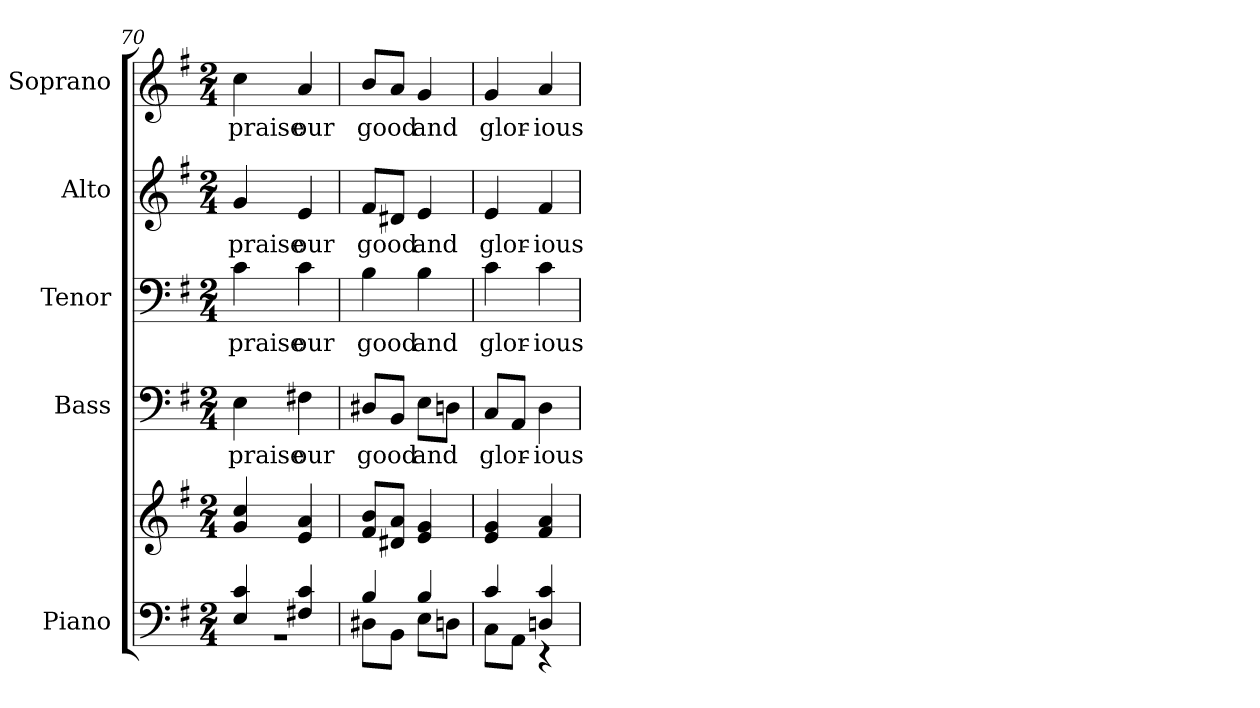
**kern	**kern	**kern	**text	**kern	**text	**kern	**text	**kern	**text
*part5	*part5	*part4	*part4	*part3	*part3	*part2	*part2	*part1	*part1
*staff6	*staff5	*staff4	*staff4	*staff3	*staff3	*staff2	*staff2	*staff1	*staff1
*I"Piano	*	*I"Bass	*	*I"Tenor	*	*I"Alto	*	*I"Soprano	*
*I'Pno.	*	*I'B.	*	*I'T.	*	*I'A.	*	*I'S.	*
*clefF4	*clefG2	*clefF4	*	*clefF4	*	*clefG2	*	*clefG2	*
*k[f#]	*k[f#]	*k[f#]	*	*k[f#]	*	*k[f#]	*	*k[f#]	*
*G:	*G:	*G:	*	*G:	*	*G:	*	*G:	*
*M2/4	*M2/4	*M2/4	*	*M2/4	*	*M2/4	*	*M2/4	*
=70	=70	=70	=70	=70	=70	=70	=70	=70	=70
*^	*	*	*	*	*	*	*	*	*
!	!	!	!	!LO:LY:b:color=#000000	!	!	!	!	!	!
!	!	!	!	!	!	!LO:LY:b:color=#000000	!	!	!	!
!	!	!	!	!	!	!	!	!LO:LY:b:color=#000000	!	!
!	!	!	!	!	!	!	!	!	!	!LO:LY:b:color=#000000
4Ei/ 4ci	2r	4gi/ 4cci	4Ei\	praise	4ci\	praise	4gi/	praise	4cci\	praise
!	!	!	!	!LO:LY:b:color=#000000	!	!	!	!	!	!
!	!	!	!	!	!	!LO:LY:b:color=#000000	!	!	!	!
!	!	!	!	!	!	!	!	!LO:LY:b:color=#000000	!	!
!	!	!	!	!	!	!	!	!	!	!LO:LY:b:color=#000000
4F#Xi/ 4ci	.	4ei/ 4ai	4F#Xi\	our	4ci\	our	4ei/	our	4ai/	our
=71	=71	=71	=71	=71	=71	=71	=71	=71	=71	=71
!	!	!	!	!LO:LY:b:color=#000000	!	!	!	!	!	!
!	!	!	!	!	!	!LO:LY:b:color=#000000	!	!	!	!
!	!	!	!	!	!	!	!	!LO:LY:b:color=#000000	!	!
!	!	!	!	!	!	!	!	!	!	!LO:LY:b:color=#000000
4Bi/	8D#Xi\L	8f#i/ 8biL	8D#Xi/L	good	4Bi\	good	8f#i/L	good	8bi/L	good
.	8BBi\J	8d#Xi/ 8aiJ	8BBi/J	.	.	.	8d#Xi/J	.	8ai/J	.
!	!	!	!	!LO:LY:b:color=#000000	!	!	!	!	!	!
!	!	!	!	!	!	!LO:LY:b:color=#000000	!	!	!	!
!	!	!	!	!	!	!	!	!LO:LY:b:color=#000000	!	!
!	!	!	!	!	!	!	!	!	!	!LO:LY:b:color=#000000
4Bi/	8Ei\L	4ei/ 4gi	8Ei\L	and	4Bi\	and	4ei/	and	4gi/	and
.	8Dni\J	.	8Dni\J	.	.	.	.	.	.	.
!!LO:PB:g=z
=72	=72	=72	=72	=72	=72	=72	=72	=72	=72	=72
!	!	!	!	!LO:LY:b:color=#000000	!	!	!	!	!	!
!	!	!	!	!	!	!LO:LY:b:color=#000000	!	!	!	!
!	!	!	!	!	!	!	!	!LO:LY:b:color=#000000	!	!
!	!	!	!	!	!	!	!	!	!	!LO:LY:b:color=#000000
4ci/	8Ci\L	4ei/ 4gi	8Ci/L	glor-	4ci\	glor-	4ei/	glor-	4gi/	glor-
.	8AAi\J	.	8AAi/J	.	.	.	.	.	.	.
!	!	!	!	!LO:LY:b:color=#000000	!	!	!	!	!	!
!	!	!	!	!	!	!LO:LY:b:color=#000000	!	!	!	!
!	!	!	!	!	!	!	!	!LO:LY:b:color=#000000	!	!
!	!	!	!	!	!	!	!	!	!	!LO:LY:b:color=#000000
4Dni/ 4ci	4r	4f#i/ 4ai	4Di\	-ious	4ci\	ious	4f#i/	ious	4ai/	ious
*v	*v	*	*	*	*	*	*	*	*	*
=	=	=	=	=	=	=	=	=	=
*-	*-	*-	*-	*-	*-	*-	*-	*-	*-
